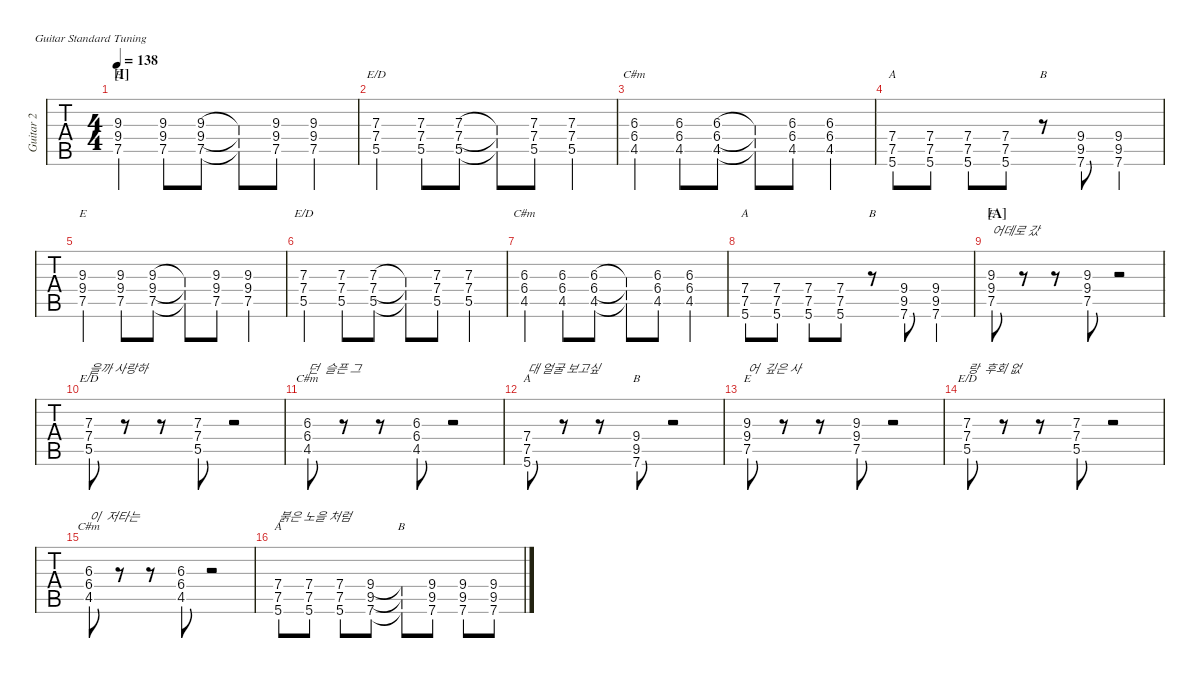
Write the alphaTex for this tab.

\defaultSystemsLayout 4
\hideDynamics
\bracketExtendMode nobrackets
\track ("Guitar 3" "Guitar 2") {defaultSystemsLayout 4 instrument distortionguitar}
\staff {tabs}
\tuning (E4 B3 G3 D3 A2 E2)
\chord ("E" x x 9 9 7 x) {firstfret 7 showdiagram false showfingering false}
\chord ("E/D" x x 7 7 5 x) {firstfret 5 showdiagram false showfingering false}
\chord ("C#m" x x 6 6 4 x) {firstfret 4 showdiagram false showfingering false}
\chord ("B" x x x x x x)
\chord ("A" x x x 7 7 5) {firstfret 5 showdiagram false showfingering false}
\chord ("B" x x x 9 9 7) {firstfret 7 showdiagram false showfingering false}
\ts (4 4)
\section ("I" "")
\tempo 138
\clef g2
\ks c
(9.3 9.4 7.5).4{ch "E" dy mf} (7.5 9.4 9.3).8 (9.3 9.4 7.5).8 (9.3{t} 9.4{t} 7.5{t}).8 (7.5 9.4 9.3).8 (9.3 9.4 7.5).4 |
(5.5 7.4 7.3).4{ch "E/D"} (7.3 7.4 5.5).8 (7.3 7.4 5.5).8 (7.3{t} 7.4{t} 5.5{t}).8 (7.3 7.4 5.5).8 (7.3 7.4 5.5).4 |
(6.3{acc #} 6.4{acc #} 4.5{acc #}).4{ch "C#m"} (6.3{acc #} 6.4{acc #} 4.5{acc #}).8 (6.3{acc #} 6.4{acc #} 4.5{acc #}).8 (6.3{t acc #} 6.4{t acc #} 4.5{t acc #}).8 (6.3{acc #} 6.4{acc #} 4.5{acc #}).8 (6.3{acc #} 6.4{acc #} 4.5{acc #}).4 |
(7.4 7.5 5.6).8{ch "A"} (7.4 7.5 5.6).8 (7.4 7.5 5.6).8 (7.4 7.5 5.6).8 r.8{ch "B"} (9.4 9.5{acc #} 7.6).8 (9.4{st} 9.5{st acc #} 7.6{st}).4 |
(9.3 9.4 7.5).4{ch "E"} (7.5 9.4 9.3).8 (9.3 9.4 7.5).8 (9.3{t} 9.4{t} 7.5{t}).8 (7.5 9.4 9.3).8 (9.3 9.4 7.5).4 |
(5.5 7.4 7.3).4{ch "E/D"} (7.3 7.4 5.5).8 (7.3 7.4 5.5).8 (7.3{t} 7.4{t} 5.5{t}).8 (7.3 7.4 5.5).8 (7.3 7.4 5.5).4 |
(6.3{acc #} 6.4{acc #} 4.5{acc #}).4{ch "C#m"} (6.3{acc #} 6.4{acc #} 4.5{acc #}).8 (6.3{acc #} 6.4{acc #} 4.5{acc #}).8 (6.3{t acc #} 6.4{t acc #} 4.5{t acc #}).8 (6.3{acc #} 6.4{acc #} 4.5{acc #}).8 (6.3{acc #} 6.4{acc #} 4.5{acc #}).4 |
(7.4 7.5 5.6).8{ch "A"} (7.4 7.5 5.6).8 (7.4 7.5 5.6).8 (7.4 7.5 5.6).8 r.8{ch "B"} (9.4 9.5{acc #} 7.6).8 (9.4{st} 9.5{st acc #} 7.6{st}).4 |
\section ("A" "")
(9.3 9.4 7.5).8{ch "E" txt "어데로 갔"} r.8 r.8 (9.3 9.4 7.5).8 r.2 |
(7.3 7.4 5.5).8{ch "E/D" txt "을까 사랑하"} r.8 r.8 (7.3 7.4 5.5).8 r.2 |
(6.3{acc #} 6.4{acc #} 4.5{acc #}).8{ch "C#m" txt "던  슬픈 그"} r.8 r.8 (6.3{acc #} 6.4{acc #} 4.5{acc #}).8 r.2 |
(7.4 7.5 5.6).8{ch "A" txt "대 얼굴 보고싶"} r.8 r.8 (9.4 9.5{acc #} 7.6).8{ch "B"} r.2 |
(9.3 9.4 7.5).8{ch "E" txt "어  깊은 사"} r.8 r.8 (9.3 9.4 7.5).8 r.2 |
(7.3 7.4 5.5).8{ch "E/D" txt "랑  후회 없"} r.8 r.8 (7.3 7.4 5.5).8 r.2 |
(6.3{acc #} 6.4{acc #} 4.5{acc #}).8{ch "C#m" txt "이  저타는 "} r.8 r.8 (6.3{acc #} 6.4{acc #} 4.5{acc #}).8 r.2 |
(7.4 7.5 5.6).8{ch "A" txt "붉은 노을 처럼"} (5.6 7.5 7.4).8 (7.4 7.5 5.6).8 (7.6 9.5{acc #} 9.4).8 (9.4{t} 9.5{t acc #} 7.6{t}).8{ch "B"} (9.4 9.5{acc #} 7.6).8 (9.4 9.5{acc #} 7.6).8 (9.4 9.5{acc #} 7.6).8
